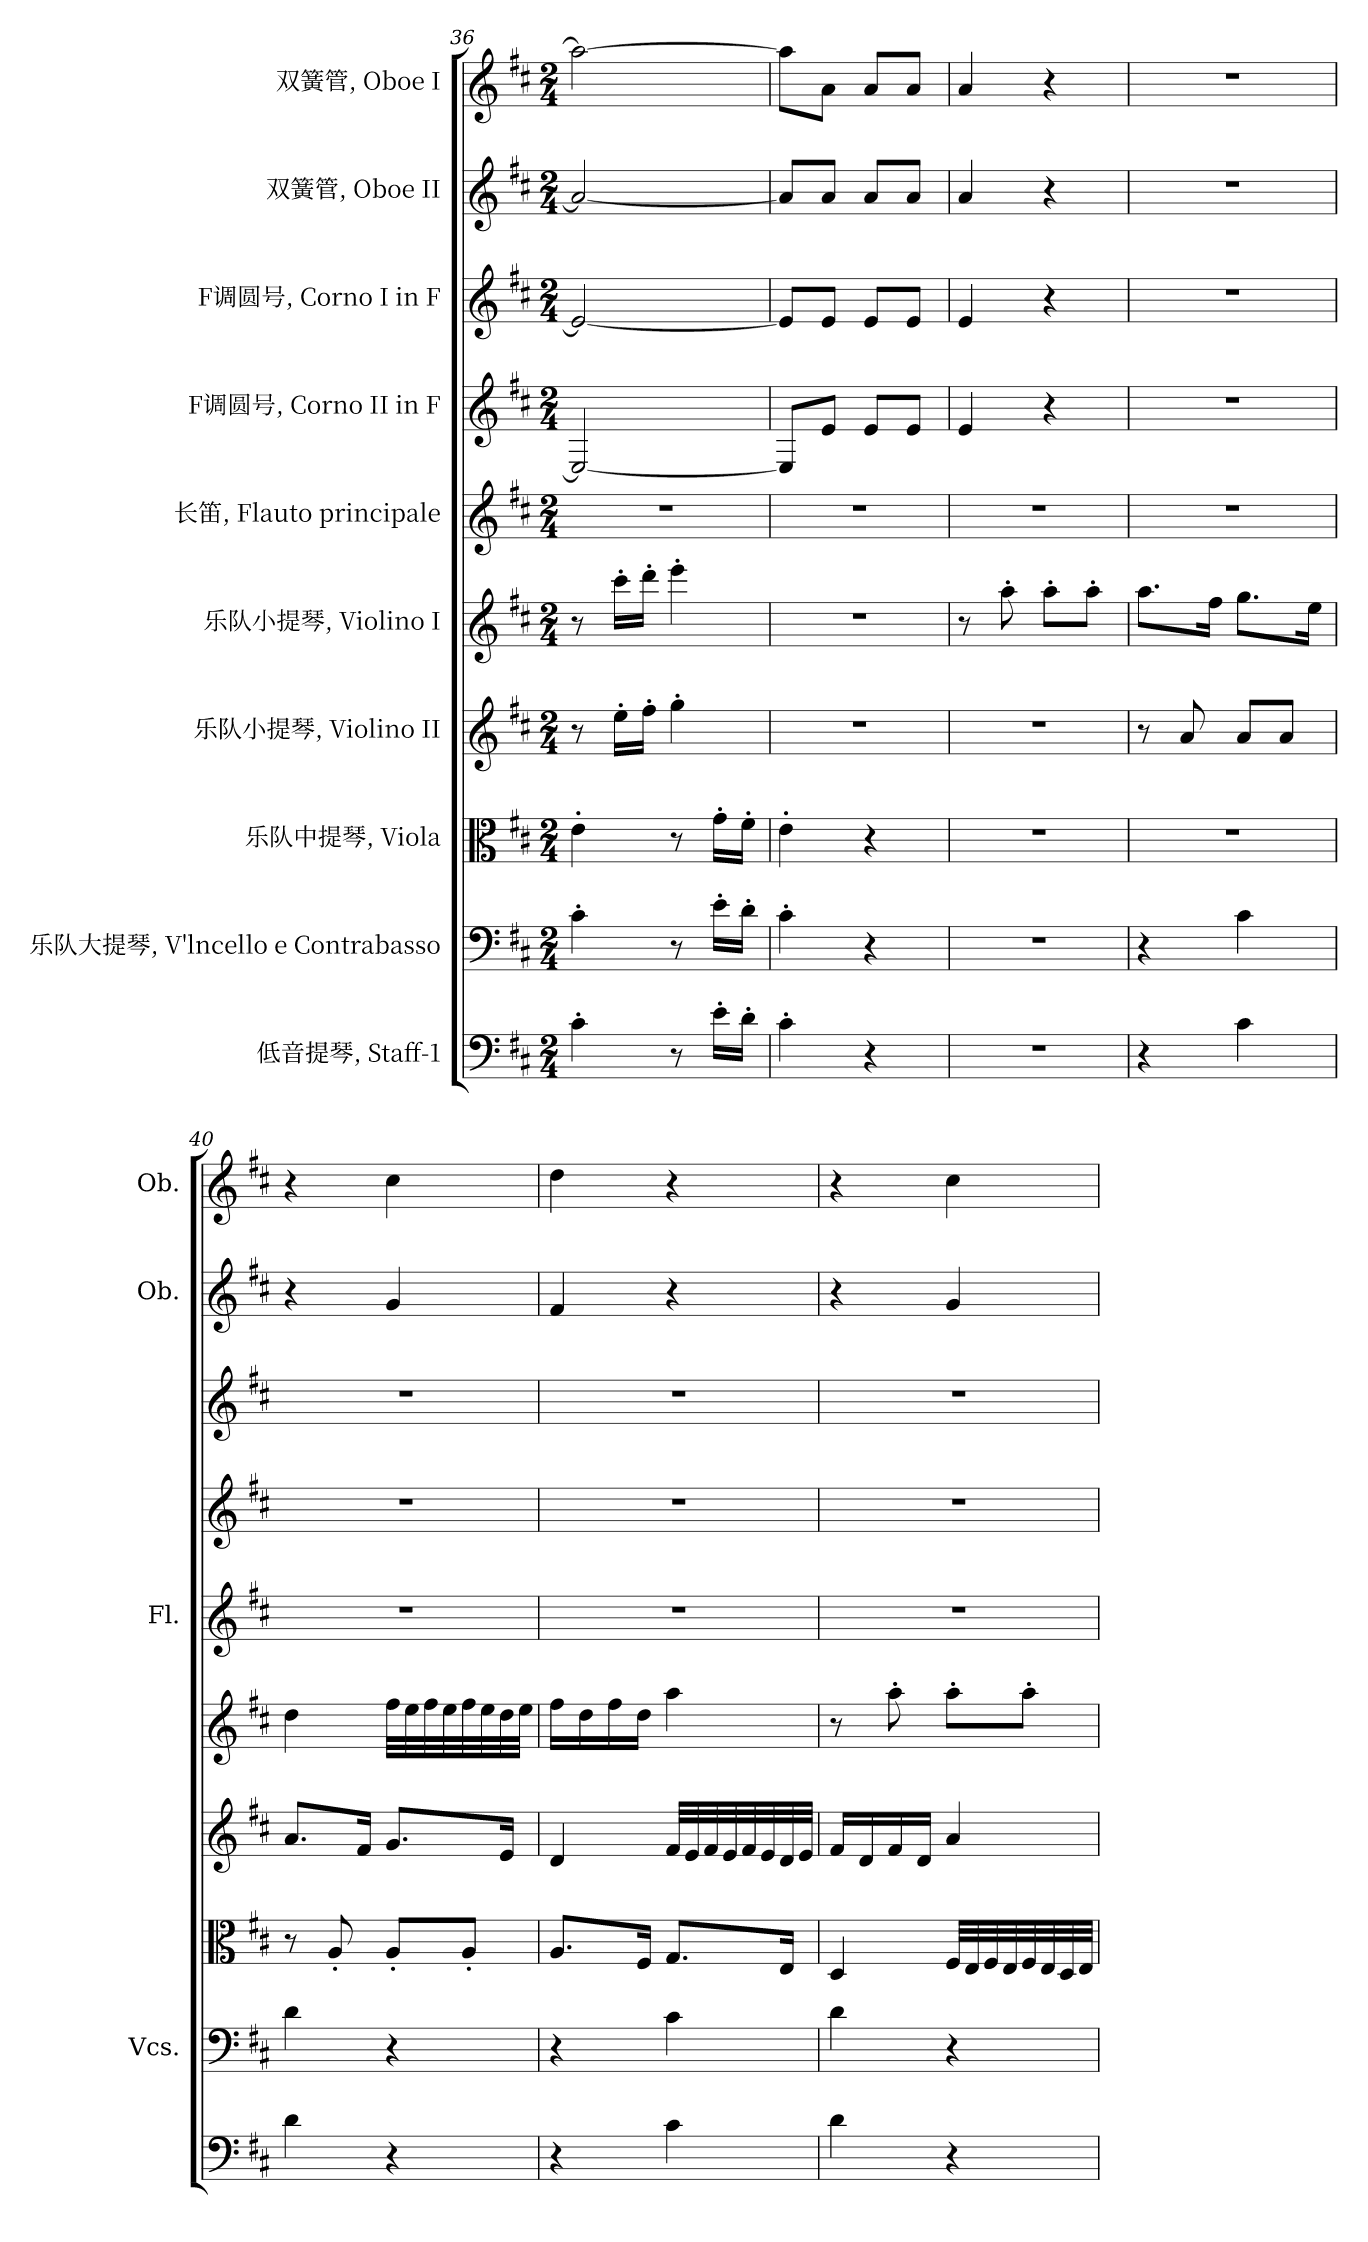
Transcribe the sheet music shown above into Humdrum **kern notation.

**kern	**kern	**kern	**kern	**kern	**kern	**kern	**kern	**kern	**kern
*part10	*part9	*part8	*part7	*part6	*part5	*part4	*part3	*part2	*part1
*staff10	*staff9	*staff8	*staff7	*staff6	*staff5	*staff4	*staff3	*staff2	*staff1
*I"低音提琴, Staff-1	*I"乐队大提琴, V'lncello e Contrabasso	*I"乐队中提琴, Viola	*I"乐队小提琴, Violino II	*I"乐队小提琴, Violino I	*I"长笛, Flauto principale	*I"F调圆号, Corno II in F	*I"F调圆号, Corno I in F	*I"双簧管, Oboe II	*I"双簧管, Oboe I
*	*I'Vcs.	*	*	*	*I'Fl.	*	*	*I'Ob.	*I'Ob.
*clefF4	*clefF4	*clefC3	*clefG2	*clefG2	*clefG2	*clefG2	*clefG2	*clefG2	*clefG2
*ITrd7c12	*	*	*	*	*	*ITrd4c7	*ITrd4c7	*	*
*k[f#c#]	*k[f#c#]	*k[f#c#]	*k[f#c#]	*k[f#c#]	*k[f#c#]	*k[f#]	*k[f#]	*k[f#c#]	*k[f#c#]
*M2/4	*M2/4	*M2/4	*M2/4	*M2/4	*M2/4	*M2/4	*M2/4	*M2/4	*M2/4
=36	=36	=36	=36	=36	=36	=36	=36	=36	=36
4C#'\	4c#'\	4e'\	8r	8r	2r	2AA/_	2A/_	2a/_	2aa\_
.	.	.	16ee'\LL	16ccc#'\LL	.	.	.	.	.
.	.	.	16ff#'\JJ	16ddd'\JJ	.	.	.	.	.
8r	8r	8r	4gg'\	4eee'\	.	.	.	.	.
16E'\LL	16e'\LL	16g'\LL	.	.	.	.	.	.	.
16D'\JJ	16d'\JJ	16f#'\JJ	.	.	.	.	.	.	.
=37	=37	=37	=37	=37	=37	=37	=37	=37	=37
4C#'\	4c#'\	4e'\	2r	2r	2r	8AA/L]	8A/L]	8a/L]	8aa\L]
.	.	.	.	.	.	8A/J	8A/J	8a/J	8a\J
4r	4r	4r	.	.	.	8A/L	8A/L	8a/L	8a/L
.	.	.	.	.	.	8A/J	8A/J	8a/J	8a/J
!!LO:PB:g=z
=38	=38	=38	=38	=38	=38	=38	=38	=38	=38
2r	2r	2r	2r	8r	2r	4A/	4A/	4a/	4a/
.	.	.	.	8aa'\	.	.	.	.	.
.	.	.	.	8aa'\L	.	4r	4r	4r	4r
.	.	.	.	8aa'\J	.	.	.	.	.
=39	=39	=39	=39	=39	=39	=39	=39	=39	=39
4r	4r	2r	8r	8.aa\L	2r	2r	2r	2r	2r
.	.	.	8a/	.	.	.	.	.	.
.	.	.	.	16ff#\Jk	.	.	.	.	.
4C#\	4c#\	.	8a/L	8.gg\L	.	.	.	.	.
.	.	.	8a/J	.	.	.	.	.	.
.	.	.	.	16ee\Jk	.	.	.	.	.
=40	=40	=40	=40	=40	=40	=40	=40	=40	=40
4D\	4d\	8r	8.a/L	4dd\	2r	2r	2r	4r	4r
.	.	8A'/	.	.	.	.	.	.	.
.	.	.	16f#/Jk	.	.	.	.	.	.
4r	4r	8A'/L	8.g/L	32ff#\LLL	.	.	.	4g/	4cc#\
.	.	.	.	32ee\	.	.	.	.	.
.	.	.	.	32ff#\	.	.	.	.	.
.	.	.	.	32ee\	.	.	.	.	.
.	.	8A'/J	.	32ff#\	.	.	.	.	.
.	.	.	.	32ee\	.	.	.	.	.
.	.	.	16e/Jk	32dd\	.	.	.	.	.
.	.	.	.	32ee\JJJ	.	.	.	.	.
=41	=41	=41	=41	=41	=41	=41	=41	=41	=41
4r	4r	8.A/L	4d/	16ff#\LL	2r	2r	2r	4f#/	4dd\
.	.	.	.	16dd\	.	.	.	.	.
.	.	.	.	16ff#\	.	.	.	.	.
.	.	16F#/Jk	.	16dd\JJ	.	.	.	.	.
4C#\	4c#\	8.G/L	32f#/LLL	4aa\	.	.	.	4r	4r
.	.	.	32e/	.	.	.	.	.	.
.	.	.	32f#/	.	.	.	.	.	.
.	.	.	32e/	.	.	.	.	.	.
.	.	.	32f#/	.	.	.	.	.	.
.	.	.	32e/	.	.	.	.	.	.
.	.	16E/Jk	32d/	.	.	.	.	.	.
.	.	.	32e/JJJ	.	.	.	.	.	.
!!LO:PB:g=z
=42	=42	=42	=42	=42	=42	=42	=42	=42	=42
4D\	4d\	4D/	16f#/LL	8r	2r	2r	2r	4r	4r
.	.	.	16d/	.	.	.	.	.	.
.	.	.	16f#/	8aa'\	.	.	.	.	.
.	.	.	16d/JJ	.	.	.	.	.	.
4r	4r	32F#/LLL	4a/	8aa'\L	.	.	.	4g/	4cc#\
.	.	32E/	.	.	.	.	.	.	.
.	.	32F#/	.	.	.	.	.	.	.
.	.	32E/	.	.	.	.	.	.	.
.	.	32F#/	.	8aa'\J	.	.	.	.	.
.	.	32E/	.	.	.	.	.	.	.
.	.	32D/	.	.	.	.	.	.	.
.	.	32E/JJJ	.	.	.	.	.	.	.
=	=	=	=	=	=	=	=	=	=
*-	*-	*-	*-	*-	*-	*-	*-	*-	*-
